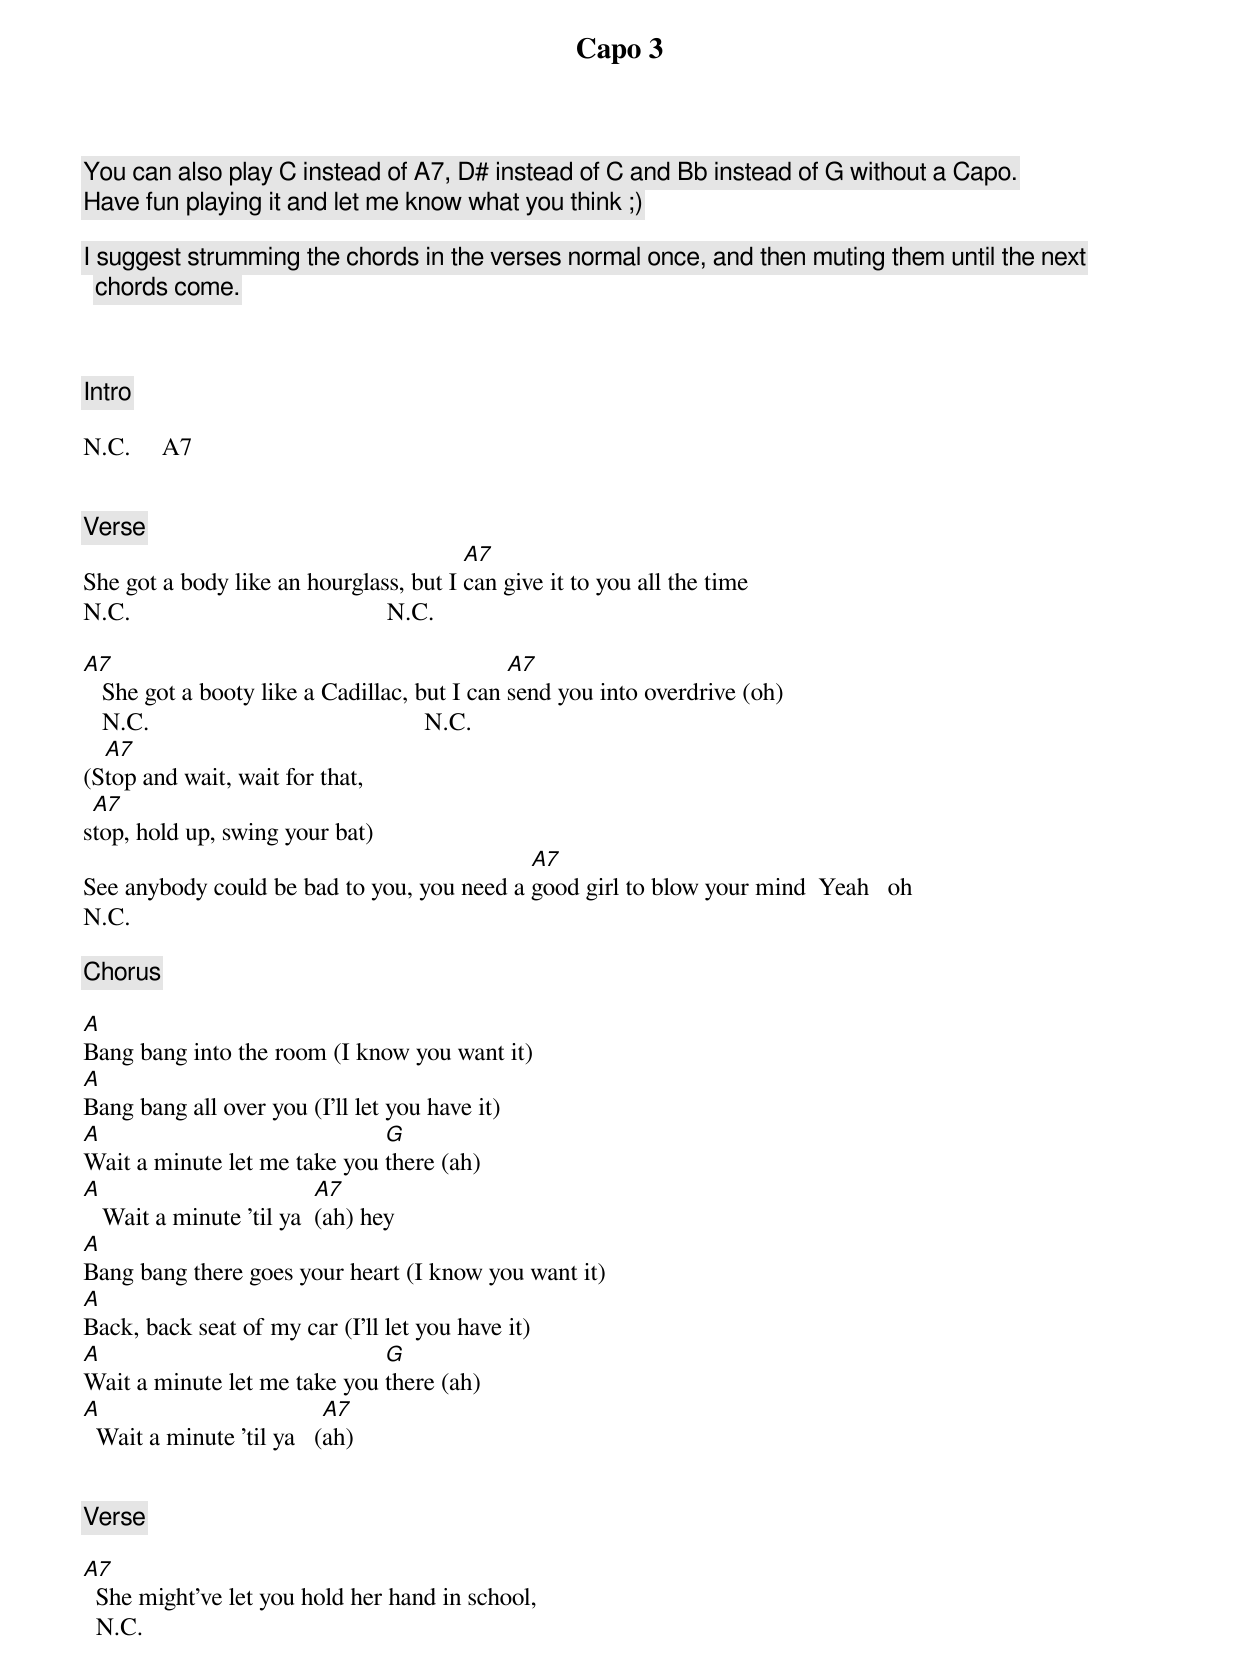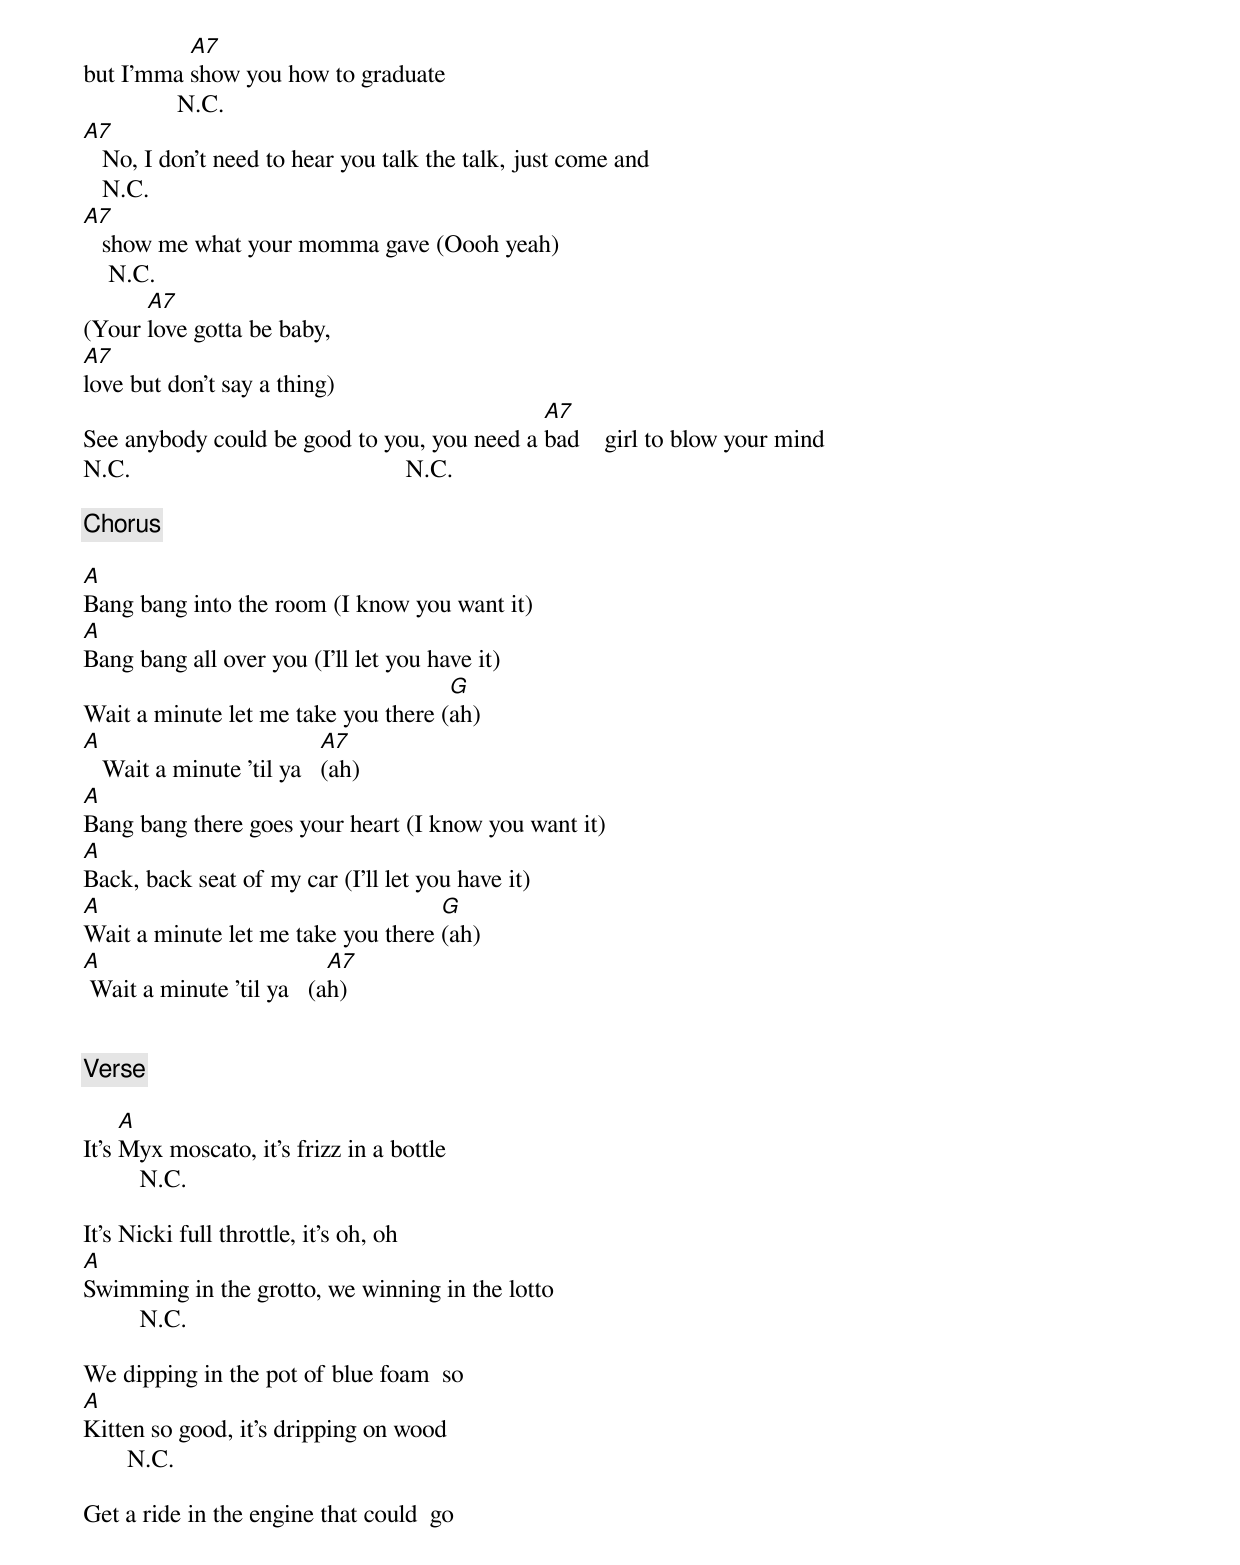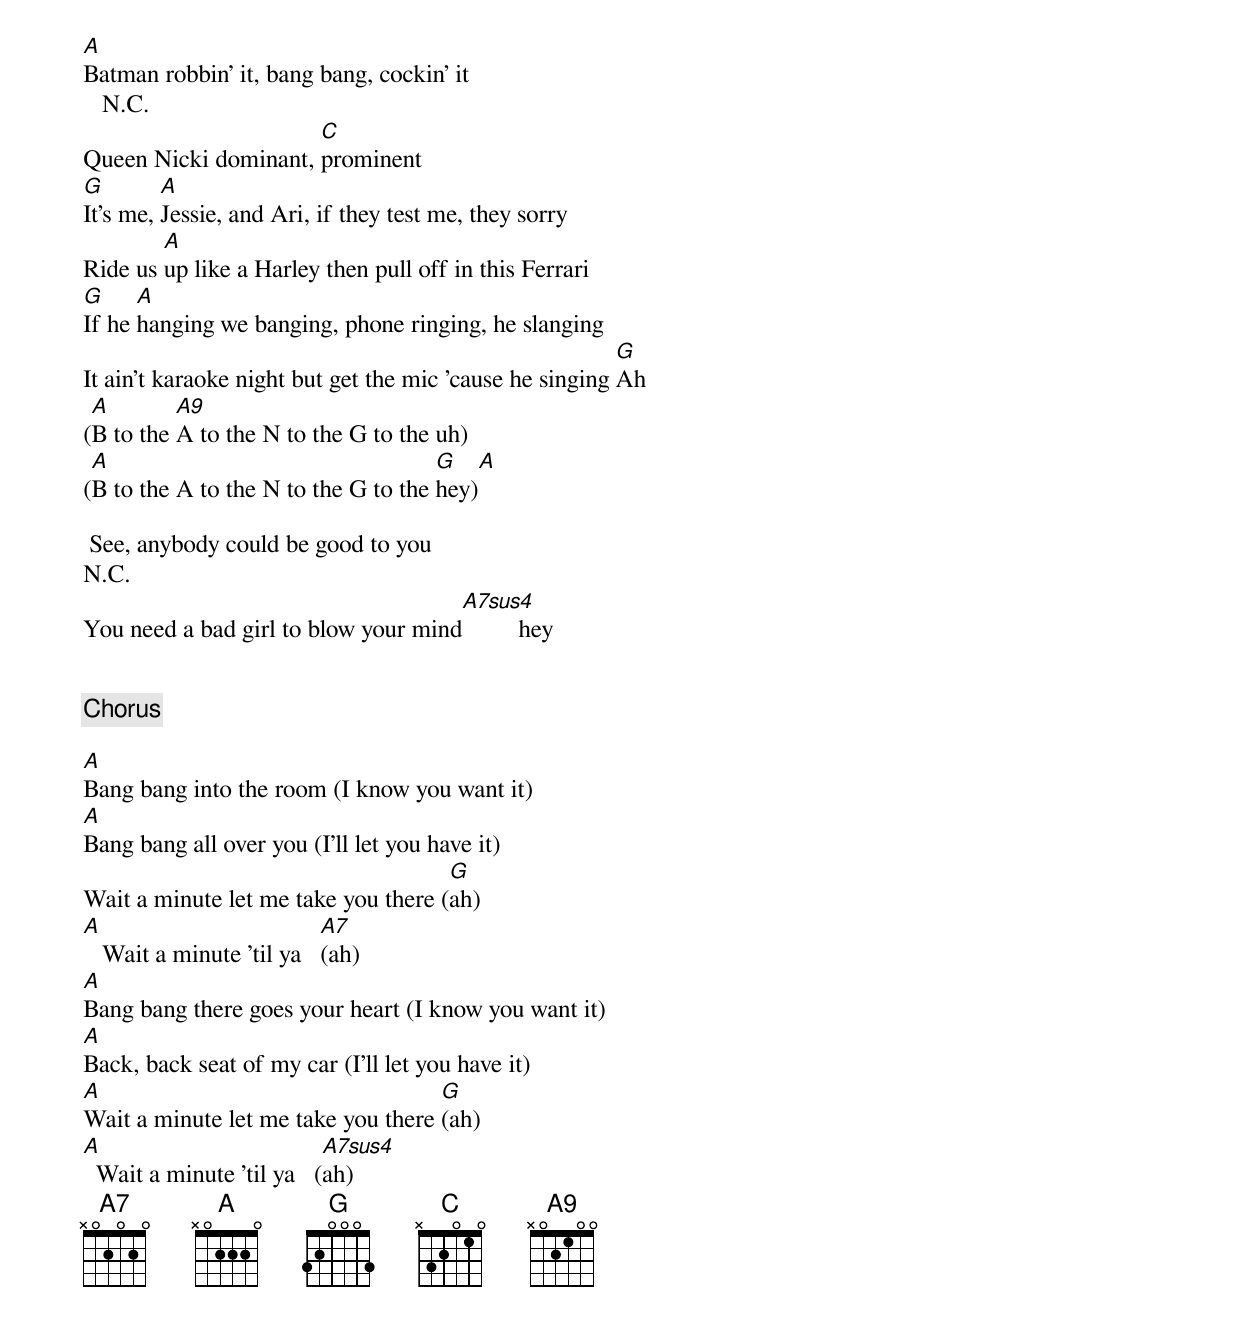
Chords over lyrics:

Capo 3

You can also play C instead of A7, D# instead of C and Bb instead of G without a Capo.
Have fun playing it and let me know what you think ;)

I suggest strumming the chords in the verses normal once, and then muting them until the next chords come.



[Intro]

N.C.     A7


[Verse]
                                        A7
She got a body like an hourglass, but I can give it to you all the time
N.C.                                         N.C.

A7                                            A7
   She got a booty like a Cadillac, but I can send you into overdrive (oh)
   N.C.                                            N.C.
  A7
(Stop and wait, wait for that,
 A7
stop, hold up, swing your bat)
                                            A7
See anybody could be bad to you, you need a good girl to blow your mind  Yeah   oh
N.C.

[Chorus]

A
Bang bang into the room (I know you want it)
A
Bang bang all over you (I'll let you have it)
A                             G
Wait a minute let me take you there (ah)
A                         A7
   Wait a minute 'til ya  (ah) hey
A
Bang bang there goes your heart (I know you want it)
A
Back, back seat of my car (I'll let you have it)
A                             G
Wait a minute let me take you there (ah)
A                          A7
  Wait a minute 'til ya   (ah)


[Verse]

A7
  She might've let you hold her hand in school,
  N.C.
          A7
but I'mma show you how to graduate
               N.C.
A7
   No, I don't need to hear you talk the talk, just come and
   N.C.
A7
   show me what your momma gave (Oooh yeah)
    N.C.
      A7
(Your love gotta be baby,
A7
love but don't say a thing)
                                             A7
See anybody could be good to you, you need a bad    girl to blow your mind
N.C.                                            N.C.

[Chorus]

A
Bang bang into the room (I know you want it)
A
Bang bang all over you (I'll let you have it)
                                     G
Wait a minute let me take you there (ah)
A                          A7
   Wait a minute 'til ya   (ah)
A
Bang bang there goes your heart (I know you want it)
A
Back, back seat of my car (I'll let you have it)
A                                   G
Wait a minute let me take you there (ah)
A                          A7
 Wait a minute 'til ya   (ah)


[Verse]

     A
It's Myx moscato, it's frizz in a bottle
         N.C.

It's Nicki full throttle, it's oh, oh
A
Swimming in the grotto, we winning in the lotto
         N.C.

We dipping in the pot of blue foam  so
A
Kitten so good, it's dripping on wood
       N.C.

Get a ride in the engine that could  go
A
Batman robbin' it, bang bang, cockin' it
   N.C.
                      C
Queen Nicki dominant, prominent
G        A
It's me, Jessie, and Ari, if they test me, they sorry
        A
Ride us up like a Harley then pull off in this Ferrari
G     A
If he hanging we banging, phone ringing, he slanging
                                                         G
It ain't karaoke night but get the mic 'cause he singing Ah
 A        A9
(B to the A to the N to the G to the uh)
 A                                   G    A
(B to the A to the N to the G to the hey)

 See, anybody could be good to you
N.C.
                                     A7sus4
You need a bad girl to blow your mind         hey


[Chorus]

A
Bang bang into the room (I know you want it)
A
Bang bang all over you (I'll let you have it)
                                     G
Wait a minute let me take you there (ah)
A                          A7
   Wait a minute 'til ya   (ah)
A
Bang bang there goes your heart (I know you want it)
A
Back, back seat of my car (I'll let you have it)
A                                   G
Wait a minute let me take you there (ah)
A                          A7sus4
  Wait a minute 'til ya   (ah)
